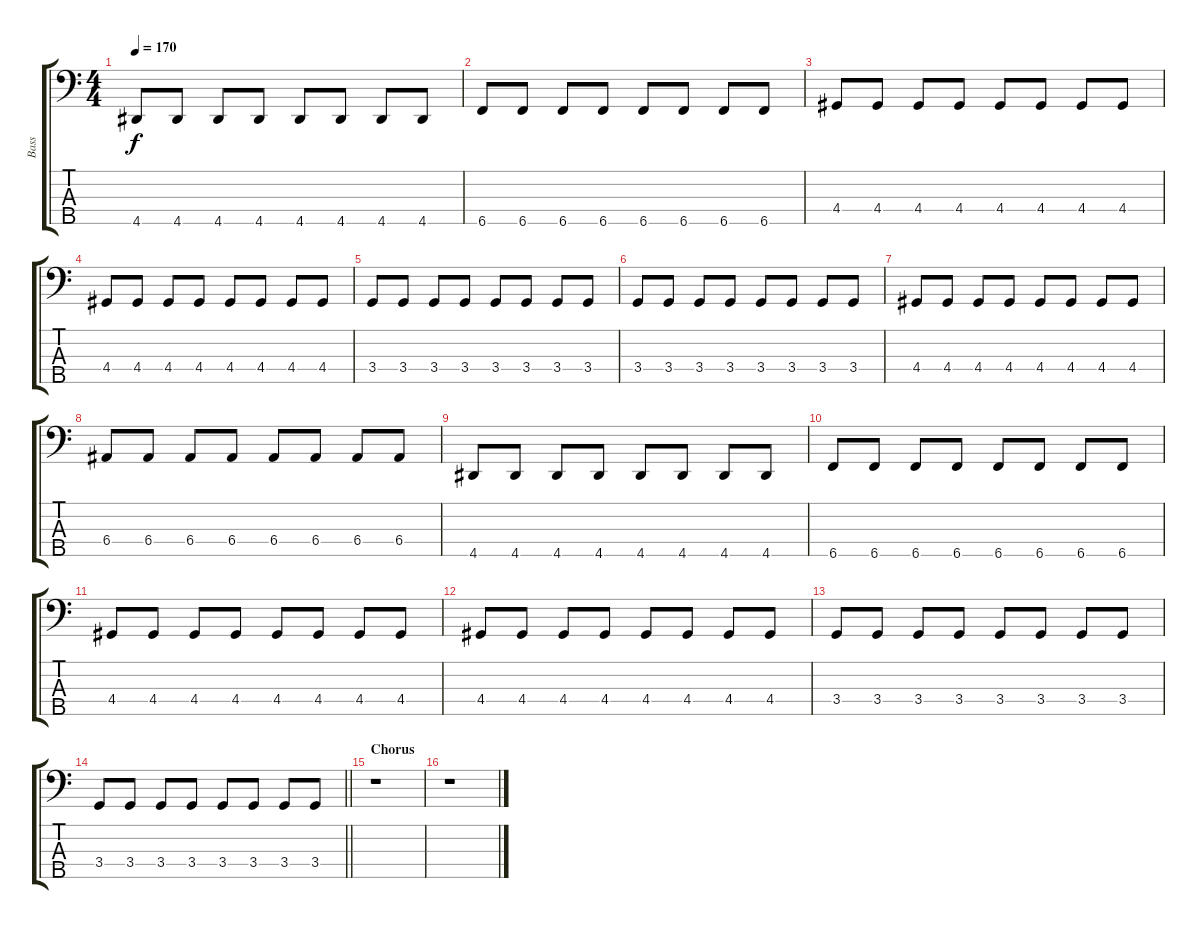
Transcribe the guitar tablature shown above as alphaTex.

\track ("Bass" "Bass") {instrument electricbassfinger}
\staff {score tabs}
\tuning (G2 D2 A1 E1 B0) {hide}
\ts (4 4)
\tempo 170
\clef f4
\ks c
4.5.8{dy f} 4.5.8 4.5.8 4.5.8 4.5.8 4.5.8 4.5.8 4.5.8 |
6.5.8 6.5.8 6.5.8 6.5.8 6.5.8 6.5.8 6.5.8 6.5.8 |
4.4.8 4.4.8 4.4.8 4.4.8 4.4.8 4.4.8 4.4.8 4.4.8 |
4.4.8 4.4.8 4.4.8 4.4.8 4.4.8 4.4.8 4.4.8 4.4.8 |
3.4.8 3.4.8 3.4.8 3.4.8 3.4.8 3.4.8 3.4.8 3.4.8 |
3.4.8 3.4.8 3.4.8 3.4.8 3.4.8 3.4.8 3.4.8 3.4.8 |
4.4.8 4.4.8 4.4.8 4.4.8 4.4.8 4.4.8 4.4.8 4.4.8 |
6.4.8 6.4.8 6.4.8 6.4.8 6.4.8 6.4.8 6.4.8 6.4.8 |
4.5.8 4.5.8 4.5.8 4.5.8 4.5.8 4.5.8 4.5.8 4.5.8 |
6.5.8 6.5.8 6.5.8 6.5.8 6.5.8 6.5.8 6.5.8 6.5.8 |
4.4.8 4.4.8 4.4.8 4.4.8 4.4.8 4.4.8 4.4.8 4.4.8 |
4.4.8 4.4.8 4.4.8 4.4.8 4.4.8 4.4.8 4.4.8 4.4.8 |
3.4.8 3.4.8 3.4.8 3.4.8 3.4.8 3.4.8 3.4.8 3.4.8 |
\barLineRight lightlight
3.4.8 3.4.8 3.4.8 3.4.8 3.4.8 3.4.8 3.4.8 3.4.8 |
\section ("" "Chorus ")
r.1 |
r.1
